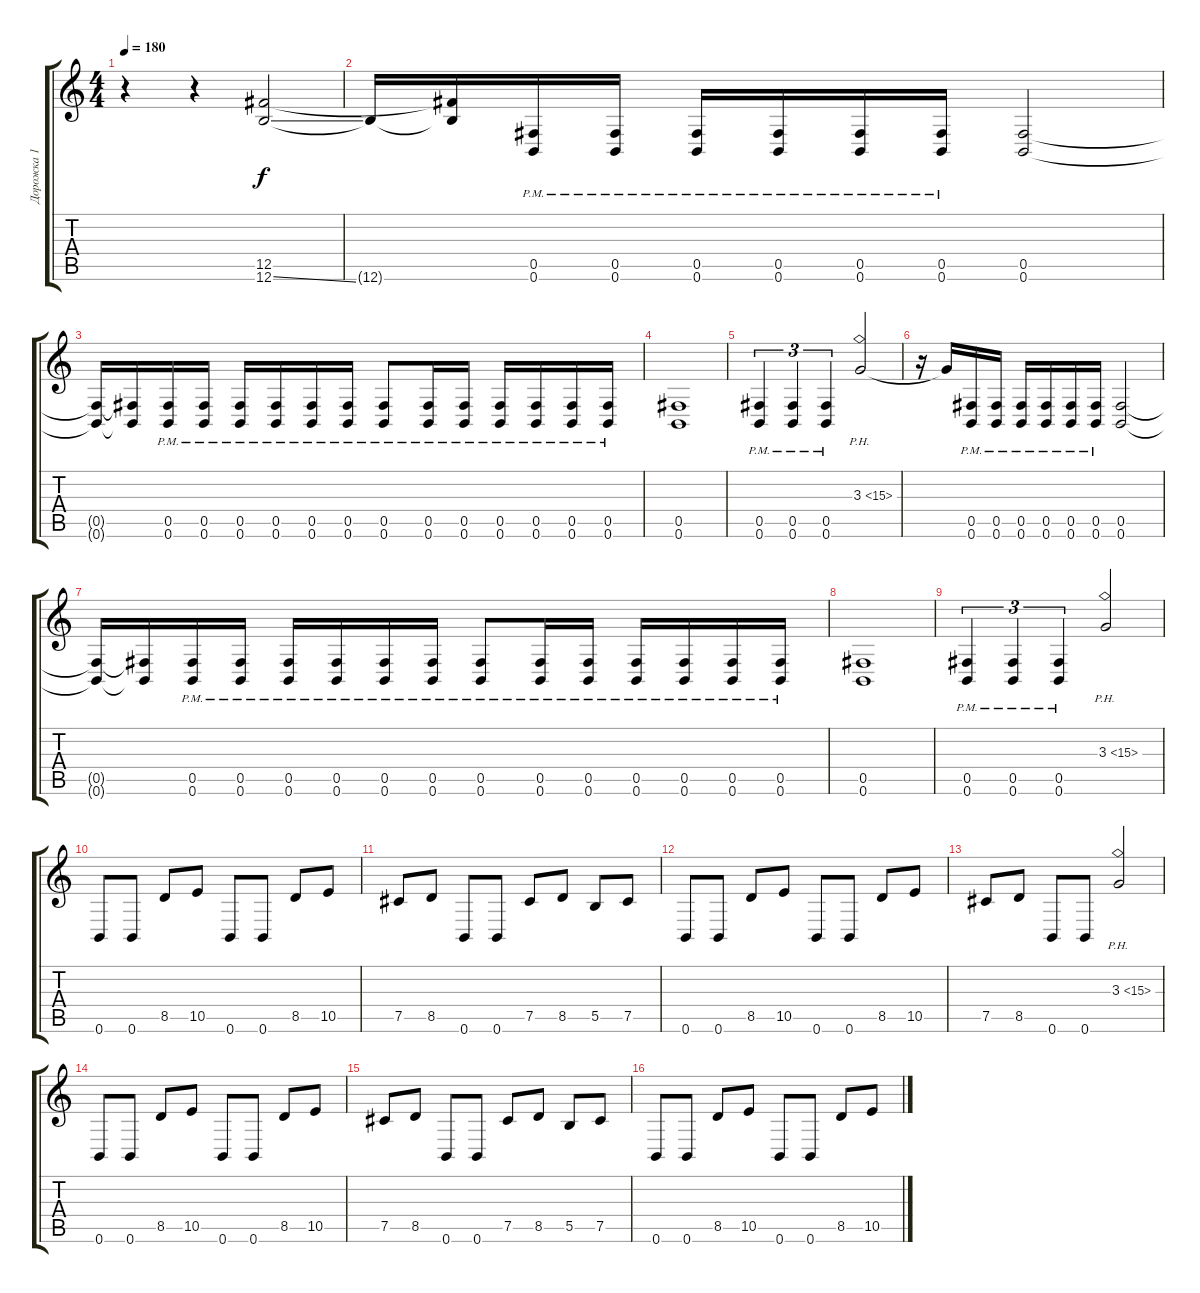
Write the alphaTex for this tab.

\track ("Дорожка 1" "Дорожка 1") {instrument distortionguitar}
\staff {score tabs}
\tuning (Db4 Ab3 E3 B2 Gb2 B1) {hide}
\ts (4 4)
\tempo 180
\clef g2
\ks c
r.4{dy f} r.4 (12.5 12.6{ss}).2 |
12.6{t}.16 (12.5{t} 12.6{t}).16 (0.5{pm} 0.6{pm}).16 (0.5{pm} 0.6{pm}).16 (0.5{pm} 0.6{pm}).16 (0.5{pm} 0.6{pm}).16 (0.5{pm} 0.6{pm}).16 (0.5{pm} 0.6{pm}).16 (0.5 0.6).2 |
(0.5{t} 0.6{t}).16 (0.5{t} 0.6{t}).16 (0.5{pm} 0.6{pm}).16 (0.5{pm} 0.6{pm}).16 (0.5{pm} 0.6{pm}).16 (0.5{pm} 0.6{pm}).16 (0.5{pm} 0.6{pm}).16 (0.5{pm} 0.6{pm}).16 (0.5{pm} 0.6{pm}).8 (0.5{pm} 0.6{pm}).16 (0.5{pm} 0.6{pm}).16 (0.5{pm} 0.6{pm}).16 (0.5{pm} 0.6{pm}).16 (0.5{pm} 0.6{pm}).16 (0.5{pm} 0.6{pm}).16 |
(0.5 0.6).1 |
(0.5{pm} 0.6{pm}).4{tu (3 2)} (0.5{pm} 0.6{pm}).4{tu (3 2)} (0.5{pm} 0.6{pm}).4{tu (3 2)} 3.3{ph 12}.2 |
r.16 3.3{t}.16 (0.5{pm} 0.6{pm}).16 (0.5{pm} 0.6{pm}).16 (0.5{pm} 0.6{pm}).16 (0.5{pm} 0.6{pm}).16 (0.5{pm} 0.6{pm}).16 (0.5{pm} 0.6{pm}).16 (0.5 0.6).2 |
(0.5{t} 0.6{t}).16 (0.5{t} 0.6{t}).16 (0.5{pm} 0.6{pm}).16 (0.5{pm} 0.6{pm}).16 (0.5{pm} 0.6{pm}).16 (0.5{pm} 0.6{pm}).16 (0.5{pm} 0.6{pm}).16 (0.5{pm} 0.6{pm}).16 (0.5{pm} 0.6{pm}).8 (0.5{pm} 0.6{pm}).16 (0.5{pm} 0.6{pm}).16 (0.5{pm} 0.6{pm}).16 (0.5{pm} 0.6{pm}).16 (0.5{pm} 0.6{pm}).16 (0.5{pm} 0.6{pm}).16 |
(0.5 0.6).1 |
(0.5{pm} 0.6{pm}).4{tu (3 2)} (0.5{pm} 0.6{pm}).4{tu (3 2)} (0.5{pm} 0.6{pm}).4{tu (3 2)} 3.3{ph 12}.2 |
0.6.8 0.6.8 8.5.8 10.5.8 0.6.8 0.6.8 8.5.8 10.5.8 |
7.5.8 8.5.8 0.6.8 0.6.8 7.5.8 8.5.8 5.5.8 7.5.8 |
0.6.8 0.6.8 8.5.8 10.5.8 0.6.8 0.6.8 8.5.8 10.5.8 |
7.5.8 8.5.8 0.6.8 0.6.8 3.3{ph 12}.2 |
0.6.8 0.6.8 8.5.8 10.5.8 0.6.8 0.6.8 8.5.8 10.5.8 |
7.5.8 8.5.8 0.6.8 0.6.8 7.5.8 8.5.8 5.5.8 7.5.8 |
0.6.8 0.6.8 8.5.8 10.5.8 0.6.8 0.6.8 8.5.8 10.5.8
